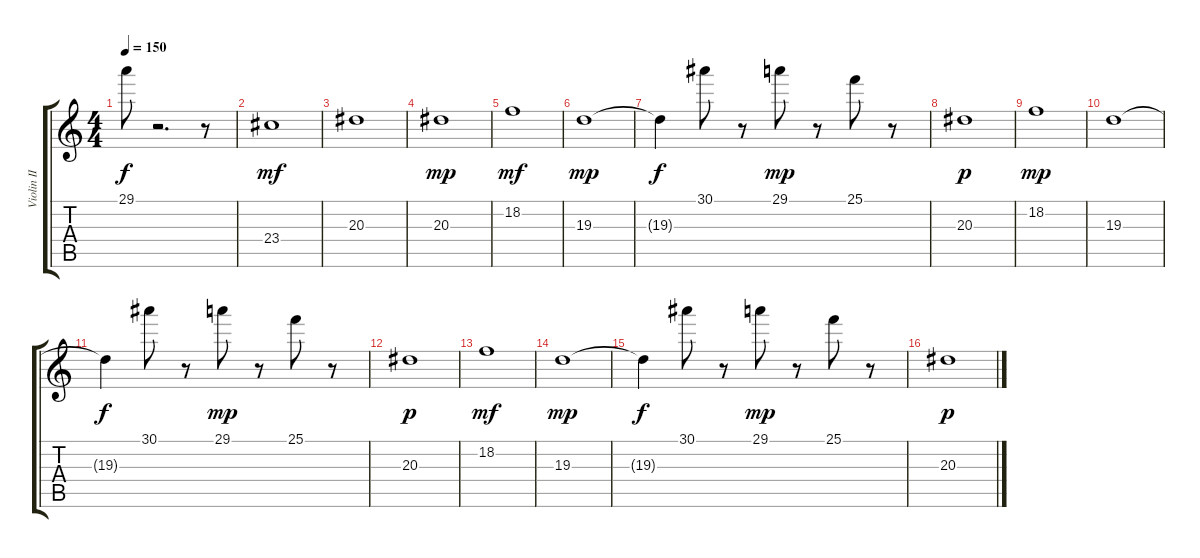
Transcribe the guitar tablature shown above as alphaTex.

\track ("Violin II " "Violin II ") {instrument stringensemble1}
\staff {score tabs}
\tuning (E4 B3 G3 D3 A2 E2) {hide}
\ts (4 4)
\tempo 150
\clef g2
\ks c
29.1.8{dy f volume 13} r.2{d} r.8 |
23.4.1{dy mf} |
20.3.1{volume 13} |
20.3.1{dy mp} |
18.2.1{dy mf volume 13} |
19.3.1{dy mp} |
19.3{t}.4{dy f} 30.1.8 r.8 29.1.8{dy mp} r.8 25.1.8 r.8 |
20.3.1{dy p volume 13} |
18.2.1{dy mp} |
19.3.1 |
19.3{t}.4{dy f} 30.1.8{volume 13} r.8 29.1.8{dy mp} r.8 25.1.8 r.8 |
20.3.1{dy p} |
18.2.1{dy mf} |
19.3.1{dy mp volume 13} |
19.3{t}.4{dy f} 30.1.8 r.8 29.1.8{dy mp} r.8 25.1.8 r.8 |
20.3.1{dy p}
